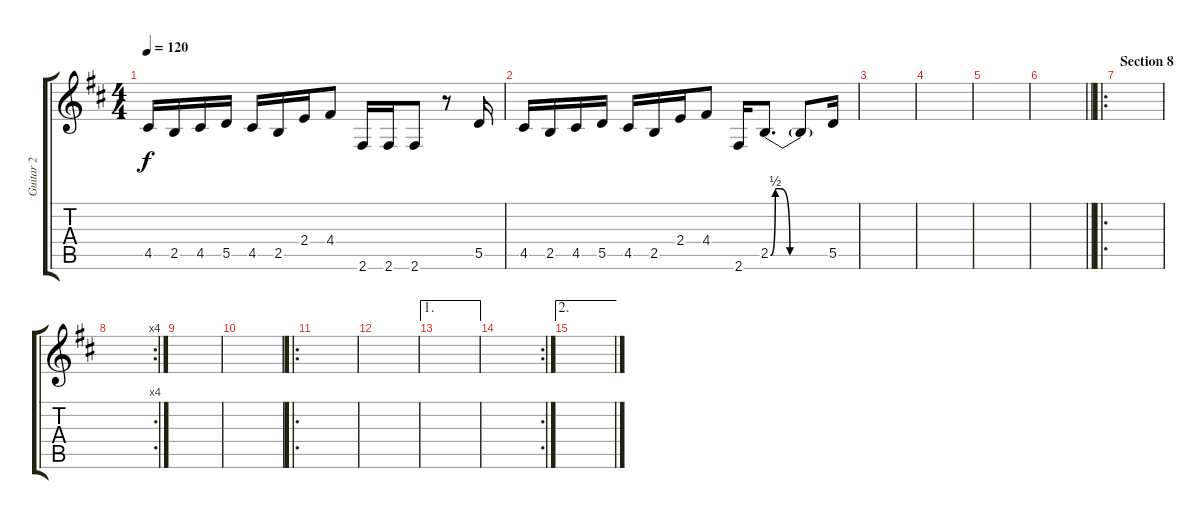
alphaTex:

\track ("Guitar 2" "Guitar 2") {instrument electricguitarclean}
\staff {score tabs}
\tuning (E4 B3 G3 D3 A2 E2) {hide}
\ts (4 4)
\tempo 120
\clef g2
\ks d
4.5.16{dy f} 2.5.16 4.5.16 5.5.16 4.5.16 2.5.16 2.4.16 4.4.8 2.6.16 2.6.16 2.6.8 r.8 5.5.16 |
4.5.16 2.5.16 4.5.16 5.5.16 4.5.16 2.5.16 2.4.16 4.4.8 2.6.16 2.5{be (custom 0 0 5 2 10 2 20 0 30 0 60 0)}.8{d} 2.5{t}.8 5.5.16 |
|
|
|
\barLineRight lightlight
|
\ro
\section ("" "Section 8")
|
\rc 4
|
|
|
\ro
|
|
\ae 1
|
\rc 2
|
\ae 2
